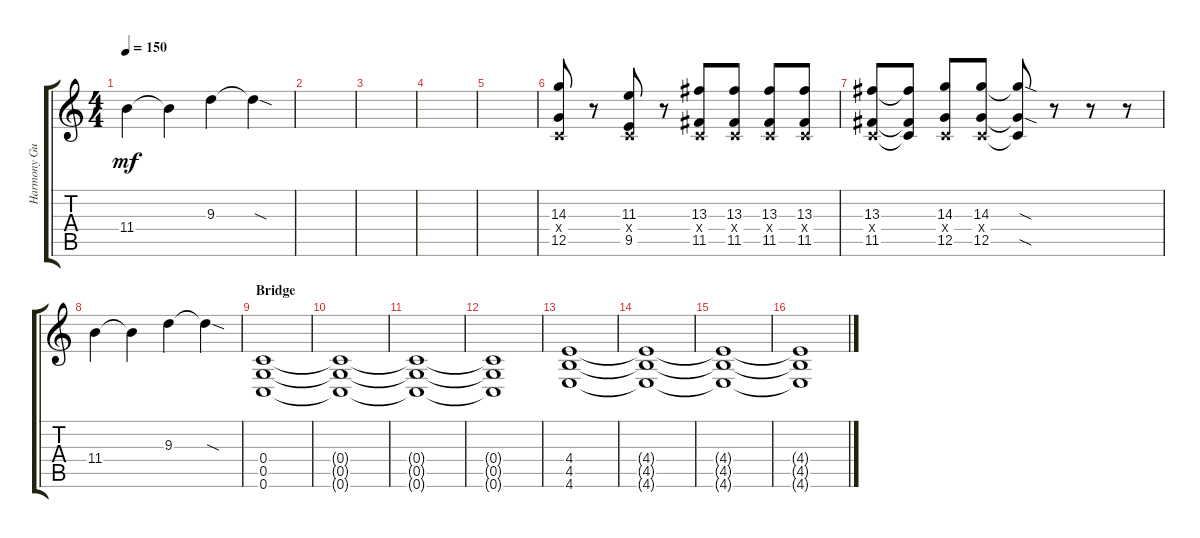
\track ("Harmony Guitar" "Harmony Gu") {instrument distortionguitar}
\staff {score tabs}
\tuning (D4 A3 F3 C3 G2 C2) {hide}
\ts (4 4)
\tempo 150
\clef g2
\ks c
11.4.4{dy mf} 11.4{t}.4 9.3.4 9.3{sod t}.4 |
|
|
|
|
(14.3 0.4{x} 12.5).8 r.8 (11.3 0.4{x} 9.5).8 r.8 (13.3 0.4{x} 11.5).8 (13.3 0.4{x} 11.5).8 (13.3 0.4{x} 11.5).8 (13.3 0.4{x} 11.5).8 |
(13.3 0.4{x} 11.5).8 (13.3{t} 0.4{t} 11.5{t}).8 (14.3 0.4{x} 12.5).8 (14.3 0.4{x} 12.5).8 (14.3{sod t} 0.4{t} 12.5{sod t}).8 r.8 r.8 r.8 |
11.4.4 11.4{t}.4 9.3.4 9.3{sod t}.4 |
\section ("" "Bridge")
(0.4 0.5 0.6).1 |
(0.4{t} 0.5{t} 0.6{t}).1 |
(0.4{t} 0.5{t} 0.6{t}).1 |
(0.4{t} 0.5{t} 0.6{t}).1 |
(4.4 4.5 4.6).1 |
(4.4{t} 4.5{t} 4.6{t}).1 |
(4.4{t} 4.5{t} 4.6{t}).1 |
(4.4{t} 4.5{t} 4.6{t}).1
